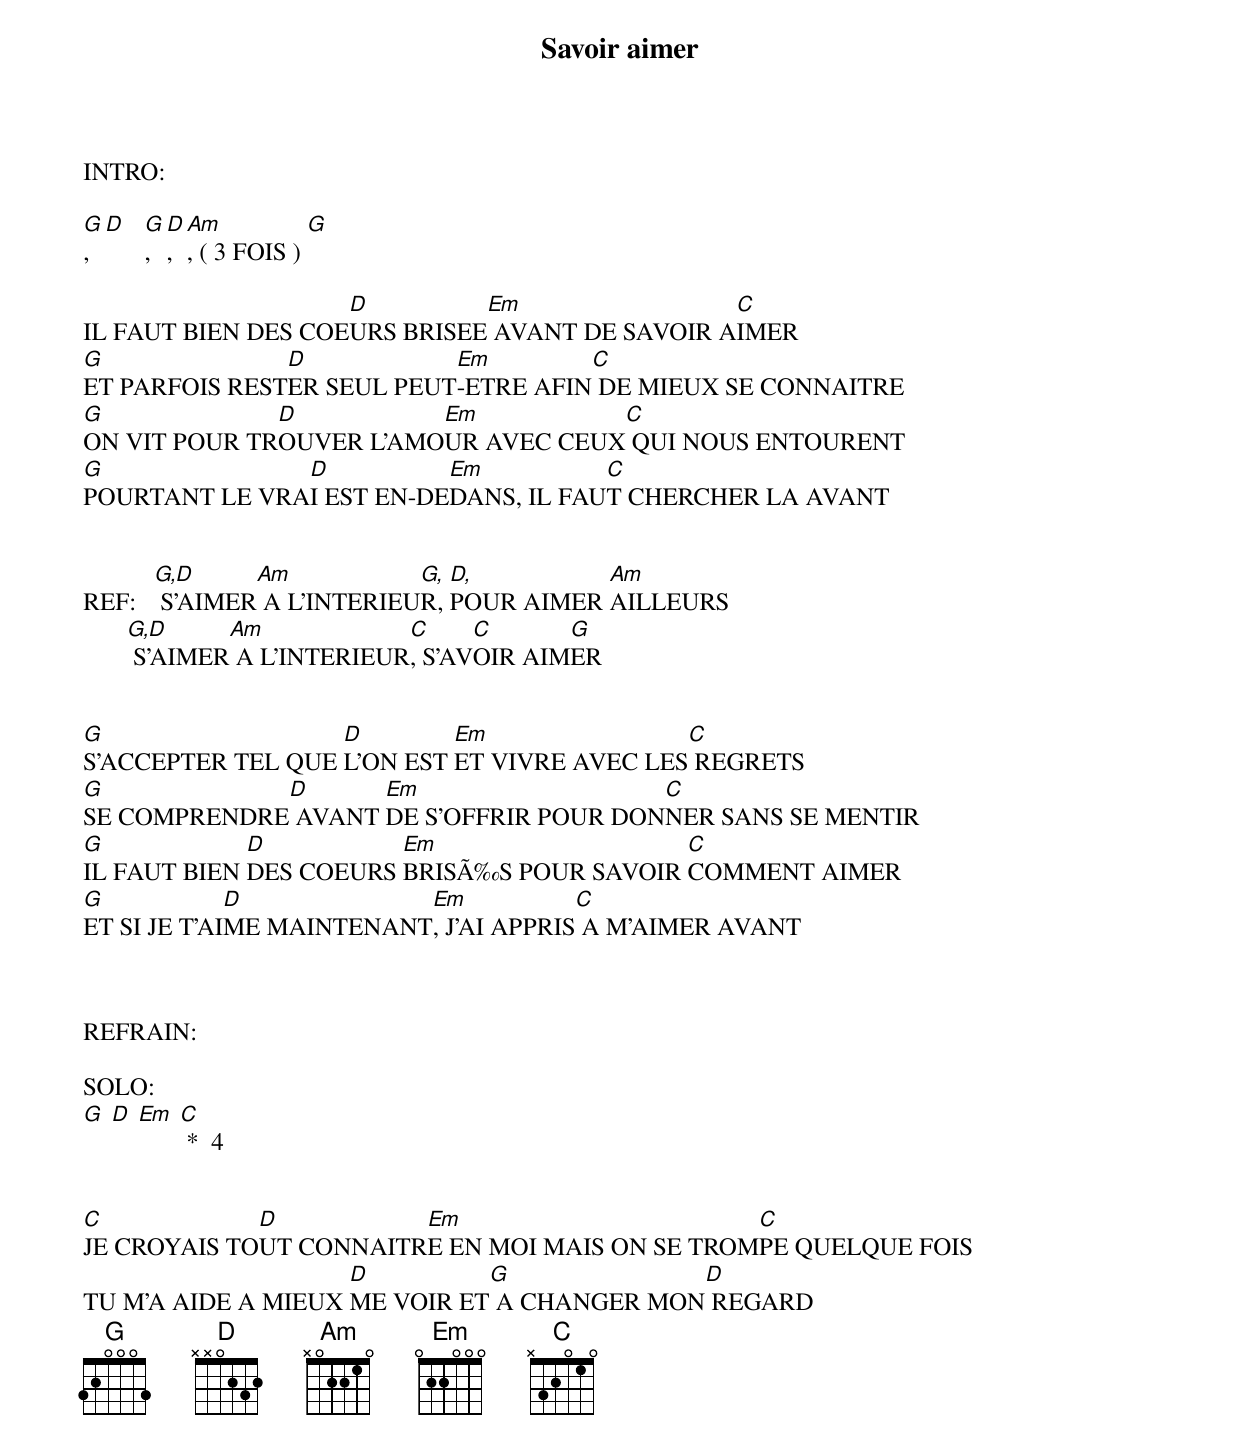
{t:Savoir aimer}
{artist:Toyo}

INTRO:

[G], [D]   [G], [D], [Am], ( 3 FOIS ) [G]

IL FAUT BIEN DES COE[D]URS BRISEE[Em] AVANT DE SAVOIR A[C]IMER
[G]ET PARFOIS REST[D]ER SEUL PEUT[Em]-ETRE AFIN[C] DE MIEUX SE CONNAITRE
[G]ON VIT POUR TR[D]OUVER L'AMO[Em]UR AVEC CEUX[C] QUI NOUS ENTOURENT
[G]POURTANT LE VRA[D]I EST EN-DE[Em]DANS, IL FAU[C]T CHERCHER LA AVANT


REF:   [G,D] S'AIMER[Am] A L'INTERIEU[G,]R, [D,]POUR AIMER [Am]AILLEURS
       [G,D] S'AIMER[Am] A L'INTERIEUR[C], S'AV[C]OIR AIM[G]ER


[G]S'ACCEPTER TEL QUE [D]L'ON EST [Em]ET VIVRE AVEC LES[C] REGRETS
[G]SE COMPRENDRE[D] AVANT [Em]DE S'OFFRIR POUR DON[C]NER SANS SE MENTIR
[G]IL FAUT BIEN [D]DES COEURS [Em]BRISÃ‰S POUR SAVOIR [C]COMMENT AIMER
[G]ET SI JE T'AI[D]ME MAINTENANT[Em], J'AI APPRIS[C] A M'AIMER AVANT



REFRAIN:

SOLO:
[G] [D] [Em] [C] *  4


[C]JE CROYAIS TO[D]UT CONNAITR[Em]E EN MOI MAIS ON SE TROM[C]PE QUELQUE FOIS
TU M'A AIDE A MIEUX [D]ME VOIR ET[G] A CHANGER MON[D] REGARD
